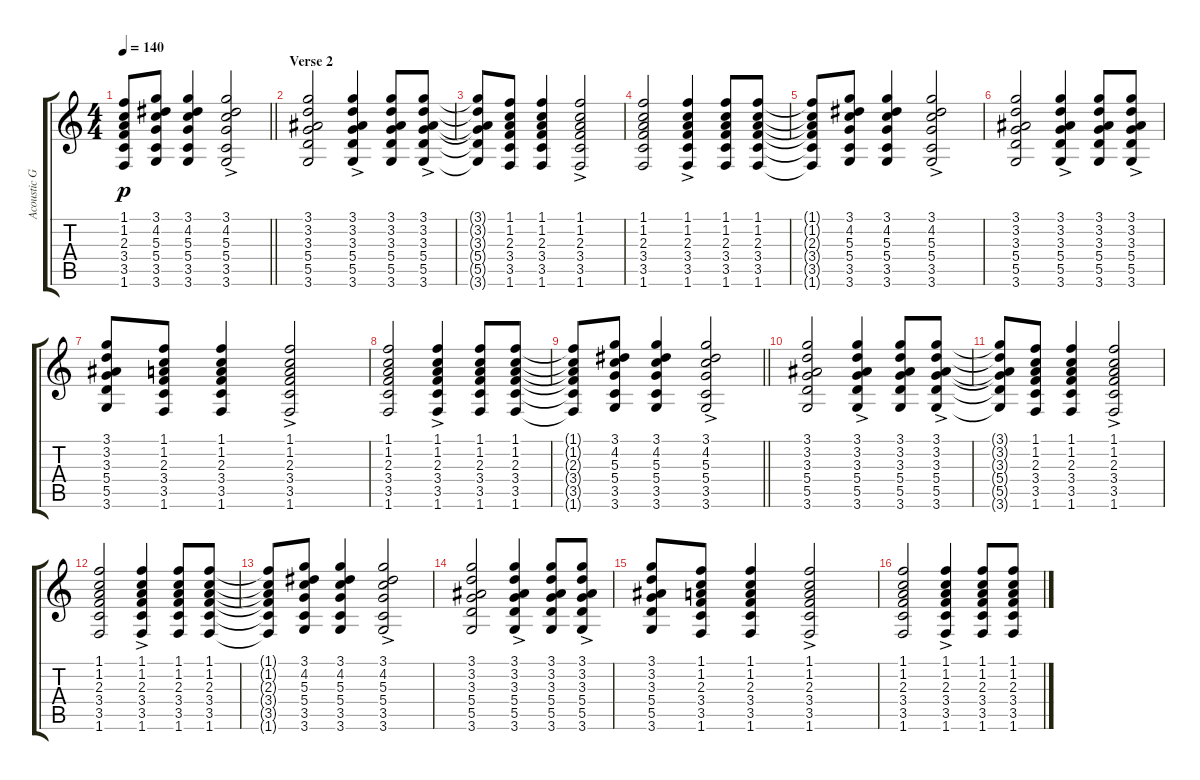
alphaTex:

\track ("Acoustic Guitar" "Acoustic G") {instrument acousticguitarsteel}
\staff {score tabs}
\tuning (E4 B3 G3 D3 A2 E2) {hide}
\ts (4 4)
\tempo 140
\clef g2
\barLineRight lightlight
\ks c
(1.1{t} 1.2{t} 2.3{t} 3.4{t} 3.5{t} 1.6{t}).8{dy p} (3.1 4.2 5.3 5.4 3.5 3.6).8 (3.1 4.2 5.3 5.4 3.5 3.6).4 (3.1{ac} 4.2{ac} 5.3{ac} 5.4{ac} 3.5{ac} 3.6{ac}).2 |
\section ("" "Verse 2")
(3.1 3.2 3.3 5.4 5.5 3.6).2 (3.1{ac} 3.2{ac} 3.3{ac} 5.4{ac} 5.5{ac} 3.6{ac}).4 (3.1 3.2 3.3 5.4 5.5 3.6).8 (3.1{ac} 3.2{ac} 3.3{ac} 5.4{ac} 5.5{ac} 3.6{ac}).8 |
(3.1{t} 3.2{t} 3.3{t} 5.4{t} 5.5{t} 3.6{t}).8 (1.1 1.2 2.3 3.4 3.5 1.6).8 (1.1 1.2 2.3 3.4 3.5 1.6).4 (1.1{ac} 1.2{ac} 2.3{ac} 3.4{ac} 3.5{ac} 1.6{ac}).2 |
(1.1 1.2 2.3 3.4 3.5 1.6).2 (1.1{ac} 1.2{ac} 2.3{ac} 3.4{ac} 3.5{ac} 1.6{ac}).4 (1.1 1.2 2.3 3.4 3.5 1.6).8 (1.1 1.2 2.3 3.4 3.5 1.6).8 |
(1.1{t} 1.2{t} 2.3{t} 3.4{t} 3.5{t} 1.6{t}).8 (3.1 4.2 5.3 5.4 3.5 3.6).8 (3.1 4.2 5.3 5.4 3.5 3.6).4 (3.1{ac} 4.2{ac} 5.3{ac} 5.4{ac} 3.5{ac} 3.6{ac}).2 |
(3.1 3.2 3.3 5.4 5.5 3.6).2 (3.1{ac} 3.2{ac} 3.3{ac} 5.4{ac} 5.5{ac} 3.6{ac}).4 (3.1 3.2 3.3 5.4 5.5 3.6).8 (3.1{ac} 3.2{ac} 3.3{ac} 5.4{ac} 5.5{ac} 3.6{ac}).8 |
(3.1 3.2 3.3 5.4 5.5 3.6).8 (1.1 1.2 2.3 3.4 3.5 1.6).8 (1.1 1.2 2.3 3.4 3.5 1.6).4 (1.1{ac} 1.2{ac} 2.3{ac} 3.4{ac} 3.5{ac} 1.6{ac}).2 |
(1.1 1.2 2.3 3.4 3.5 1.6).2 (1.1{ac} 1.2{ac} 2.3{ac} 3.4{ac} 3.5{ac} 1.6{ac}).4 (1.1 1.2 2.3 3.4 3.5 1.6).8 (1.1 1.2 2.3 3.4 3.5 1.6).8 |
\barLineRight lightlight
(1.1{t} 1.2{t} 2.3{t} 3.4{t} 3.5{t} 1.6{t}).8 (3.1 4.2 5.3 5.4 3.5 3.6).8 (3.1 4.2 5.3 5.4 3.5 3.6).4 (3.1{ac} 4.2{ac} 5.3{ac} 5.4{ac} 3.5{ac} 3.6{ac}).2 |
(3.1 3.2 3.3 5.4 5.5 3.6).2 (3.1{ac} 3.2{ac} 3.3{ac} 5.4{ac} 5.5{ac} 3.6{ac}).4 (3.1 3.2 3.3 5.4 5.5 3.6).8 (3.1{ac} 3.2{ac} 3.3{ac} 5.4{ac} 5.5{ac} 3.6{ac}).8 |
(3.1{t} 3.2{t} 3.3{t} 5.4{t} 5.5{t} 3.6{t}).8 (1.1 1.2 2.3 3.4 3.5 1.6).8 (1.1 1.2 2.3 3.4 3.5 1.6).4 (1.1{ac} 1.2{ac} 2.3{ac} 3.4{ac} 3.5{ac} 1.6{ac}).2 |
(1.1 1.2 2.3 3.4 3.5 1.6).2 (1.1{ac} 1.2{ac} 2.3{ac} 3.4{ac} 3.5{ac} 1.6{ac}).4 (1.1 1.2 2.3 3.4 3.5 1.6).8 (1.1 1.2 2.3 3.4 3.5 1.6).8 |
(1.1{t} 1.2{t} 2.3{t} 3.4{t} 3.5{t} 1.6{t}).8 (3.1 4.2 5.3 5.4 3.5 3.6).8 (3.1 4.2 5.3 5.4 3.5 3.6).4 (3.1{ac} 4.2{ac} 5.3{ac} 5.4{ac} 3.5{ac} 3.6{ac}).2 |
(3.1 3.2 3.3 5.4 5.5 3.6).2 (3.1{ac} 3.2{ac} 3.3{ac} 5.4{ac} 5.5{ac} 3.6{ac}).4 (3.1 3.2 3.3 5.4 5.5 3.6).8 (3.1{ac} 3.2{ac} 3.3{ac} 5.4{ac} 5.5{ac} 3.6{ac}).8 |
(3.1 3.2 3.3 5.4 5.5 3.6).8 (1.1 1.2 2.3 3.4 3.5 1.6).8 (1.1 1.2 2.3 3.4 3.5 1.6).4 (1.1{ac} 1.2{ac} 2.3{ac} 3.4{ac} 3.5{ac} 1.6{ac}).2 |
(1.1 1.2 2.3 3.4 3.5 1.6).2 (1.1{ac} 1.2{ac} 2.3{ac} 3.4{ac} 3.5{ac} 1.6{ac}).4 (1.1 1.2 2.3 3.4 3.5 1.6).8 (1.1 1.2 2.3 3.4 3.5 1.6).8
